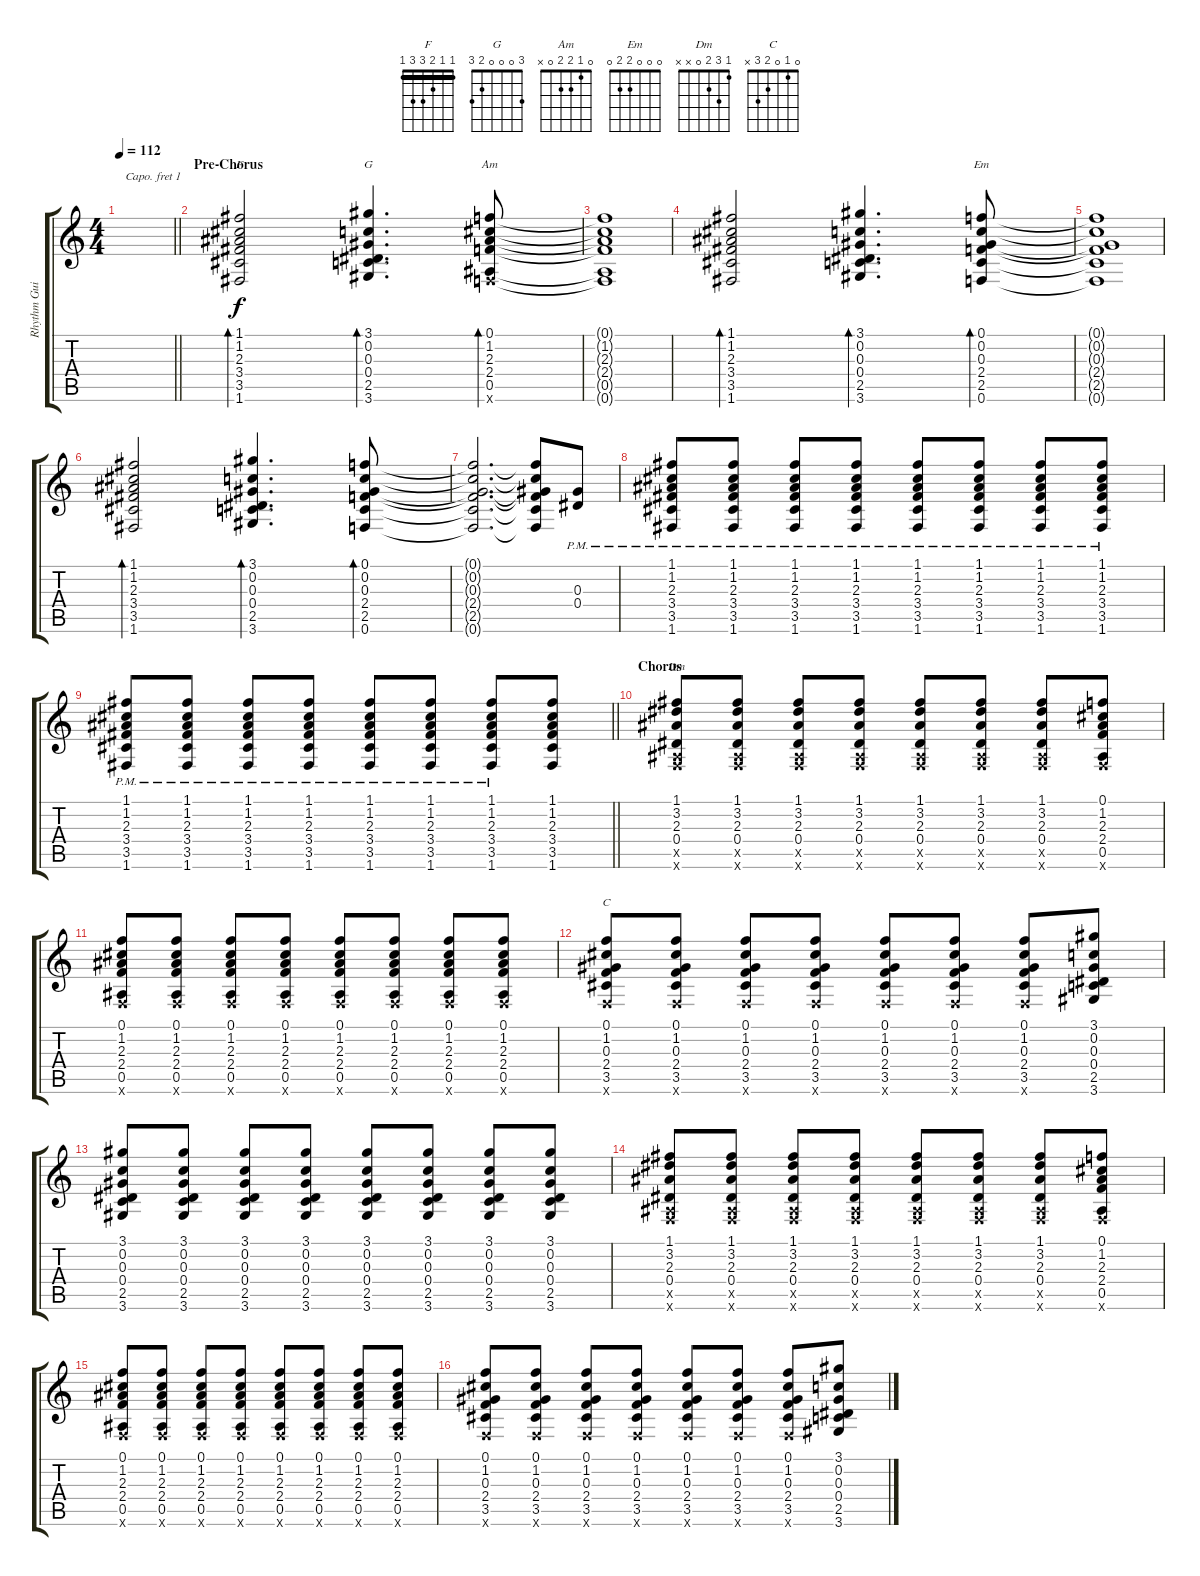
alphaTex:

\track ("Rhythm Guitar (Acoustic)" "Rhythm Gui") {instrument acousticguitarsteel}
\staff {score tabs}
\capo 1
\tuning (E4 B3 G3 D3 A2 E2) {hide}
\chord ("F" 1 1 2 3 3 1) {barre 1}
\chord ("G" 3 0 0 0 2 3)
\chord ("Am" 0 1 2 2 0 x)
\chord ("Em" 0 0 0 2 2 0)
\chord ("Dm" 1 3 2 0 x x)
\chord ("C" 0 1 0 2 3 x)
\ts (4 4)
\tempo 112
\clef g2
\barLineRight lightlight
\ks c
|
\section ("" "Pre-Chorus")
(1.1 1.2 2.3 3.4 3.5 1.6).2{bd 60 ch "F"} (3.1 0.2 0.3 0.4 2.5 3.6).4{d bd 60 ch "G"} (0.1 1.2 2.3 2.4 0.5 0.6{x}).8{bd 60 ch "Am"} |
(0.1{t} 1.2{t} 2.3{t} 2.4{t} 0.5{t} 0.6{t}).1 |
(1.1 1.2 2.3 3.4 3.5 1.6).2{bd 60} (3.1 0.2 0.3 0.4 2.5 3.6).4{d bd 60} (0.1 0.2 0.3 2.4 2.5 0.6).8{bd 60 ch "Em"} |
(0.1{t} 0.2{t} 0.3{t} 2.4{t} 2.5{t} 0.6{t}).1 |
(1.1 1.2 2.3 3.4 3.5 1.6).2{bd 60} (3.1 0.2 0.3 0.4 2.5 3.6).4{d bd 60} (0.1 0.2 0.3 2.4 2.5 0.6).8{bd 60} |
(0.1{t} 0.2{t} 0.3{t} 2.4{t} 2.5{t} 0.6{t}).2{d} (0.1{t} 0.2{t} 0.3{t} 2.4{t} 2.5{t} 0.6{t}).8 (0.3{pm} 0.4{pm}).8 |
(1.1{pm} 1.2{pm} 2.3{pm} 3.4{pm} 3.5{pm} 1.6{pm}).8 (1.1{pm} 1.2{pm} 2.3{pm} 3.4{pm} 3.5{pm} 1.6{pm}).8 (1.1{pm} 1.2{pm} 2.3{pm} 3.4{pm} 3.5{pm} 1.6{pm}).8 (1.1{pm} 1.2{pm} 2.3{pm} 3.4{pm} 3.5{pm} 1.6{pm}).8 (1.1{pm} 1.2{pm} 2.3{pm} 3.4{pm} 3.5{pm} 1.6{pm}).8 (1.1{pm} 1.2{pm} 2.3{pm} 3.4{pm} 3.5{pm} 1.6{pm}).8 (1.1{pm} 1.2{pm} 2.3{pm} 3.4{pm} 3.5{pm} 1.6{pm}).8 (1.1{pm} 1.2{pm} 2.3{pm} 3.4{pm} 3.5{pm} 1.6).8 |
\barLineRight lightlight
(1.1{pm} 1.2{pm} 2.3{pm} 3.4{pm} 3.5{pm} 1.6).8 (1.1{pm} 1.2{pm} 2.3{pm} 3.4{pm} 3.5 1.6).8 (1.1{pm} 1.2{pm} 2.3{pm} 3.4{pm} 3.5 1.6).8 (1.1{pm} 1.2{pm} 2.3{pm} 3.4 3.5 1.6).8 (1.1{pm} 1.2{pm} 2.3{pm} 3.4 3.5 1.6).8 (1.1{pm} 1.2{pm} 2.3 3.4 3.5 1.6).8 (1.1{pm} 1.2{pm} 2.3 3.4 3.5 1.6).8 (1.1 1.2 2.3 3.4 3.5 1.6).8 |
\section ("" "Chorus")
(1.1 3.2 2.3 0.4 0.5{x} 0.6{x}).8{ch "Dm"} (1.1 3.2 2.3 0.4 0.5{x} 0.6{x}).8 (1.1 3.2 2.3 0.4 0.5{x} 0.6{x}).8 (1.1 3.2 2.3 0.4 0.5{x} 0.6{x}).8 (1.1 3.2 2.3 0.4 0.5{x} 0.6{x}).8 (1.1 3.2 2.3 0.4 0.5{x} 0.6{x}).8 (1.1 3.2 2.3 0.4 0.5{x} 0.6{x}).8 (0.1 1.2 2.3 2.4 0.5 0.6{x}).8 |
(0.1 1.2 2.3 2.4 0.5 0.6{x}).8 (0.1 1.2 2.3 2.4 0.5 0.6{x}).8 (0.1 1.2 2.3 2.4 0.5 0.6{x}).8 (0.1 1.2 2.3 2.4 0.5 0.6{x}).8 (0.1 1.2 2.3 2.4 0.5 0.6{x}).8 (0.1 1.2 2.3 2.4 0.5 0.6{x}).8 (0.1 1.2 2.3 2.4 0.5 0.6{x}).8 (0.1 1.2 2.3 2.4 0.5 0.6{x}).8 |
(0.1 1.2 0.3 2.4 3.5 0.6{x}).8{ch "C"} (0.1 1.2 0.3 2.4 3.5 0.6{x}).8 (0.1 1.2 0.3 2.4 3.5 0.6{x}).8 (0.1 1.2 0.3 2.4 3.5 0.6{x}).8 (0.1 1.2 0.3 2.4 3.5 0.6{x}).8 (0.1 1.2 0.3 2.4 3.5 0.6{x}).8 (0.1 1.2 0.3 2.4 3.5 0.6{x}).8 (3.1 0.2 0.3 0.4 2.5 3.6).8 |
(3.1 0.2 0.3 0.4 2.5 3.6).8 (3.1 0.2 0.3 0.4 2.5 3.6).8 (3.1 0.2 0.3 0.4 2.5 3.6).8 (3.1 0.2 0.3 0.4 2.5 3.6).8 (3.1 0.2 0.3 0.4 2.5 3.6).8 (3.1 0.2 0.3 0.4 2.5 3.6).8 (3.1 0.2 0.3 0.4 2.5 3.6).8 (3.1 0.2 0.3 0.4 2.5 3.6).8 |
(1.1 3.2 2.3 0.4 0.5{x} 0.6{x}).8 (1.1 3.2 2.3 0.4 0.5{x} 0.6{x}).8 (1.1 3.2 2.3 0.4 0.5{x} 0.6{x}).8 (1.1 3.2 2.3 0.4 0.5{x} 0.6{x}).8 (1.1 3.2 2.3 0.4 0.5{x} 0.6{x}).8 (1.1 3.2 2.3 0.4 0.5{x} 0.6{x}).8 (1.1 3.2 2.3 0.4 0.5{x} 0.6{x}).8 (0.1 1.2 2.3 2.4 0.5 0.6{x}).8 |
(0.1 1.2 2.3 2.4 0.5 0.6{x}).8 (0.1 1.2 2.3 2.4 0.5 0.6{x}).8 (0.1 1.2 2.3 2.4 0.5 0.6{x}).8 (0.1 1.2 2.3 2.4 0.5 0.6{x}).8 (0.1 1.2 2.3 2.4 0.5 0.6{x}).8 (0.1 1.2 2.3 2.4 0.5 0.6{x}).8 (0.1 1.2 2.3 2.4 0.5 0.6{x}).8 (0.1 1.2 2.3 2.4 0.5 0.6{x}).8 |
(0.1 1.2 0.3 2.4 3.5 0.6{x}).8 (0.1 1.2 0.3 2.4 3.5 0.6{x}).8 (0.1 1.2 0.3 2.4 3.5 0.6{x}).8 (0.1 1.2 0.3 2.4 3.5 0.6{x}).8 (0.1 1.2 0.3 2.4 3.5 0.6{x}).8 (0.1 1.2 0.3 2.4 3.5 0.6{x}).8 (0.1 1.2 0.3 2.4 3.5 0.6{x}).8 (3.1 0.2 0.3 0.4 2.5 3.6).8
